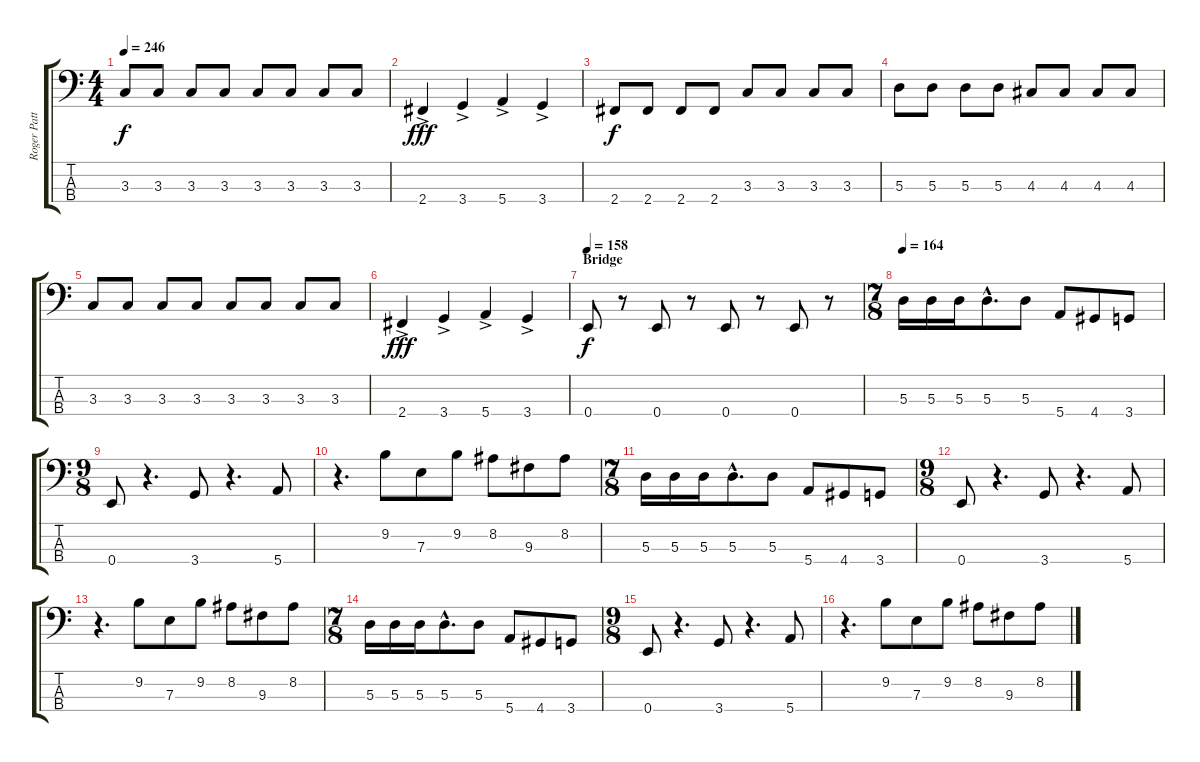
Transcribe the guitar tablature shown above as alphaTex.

\track ("Roger Patterson" "Roger Patt") {instrument electricbassfinger}
\staff {score tabs}
\tuning (G2 D2 A1 E1) {hide}
\ts (4 4)
\tempo 246
\clef f4
\ks c
3.3.8{dy f} 3.3.8 3.3.8 3.3.8 3.3.8 3.3.8 3.3.8 3.3.8 |
2.4{ac}.4{dy fff} 3.4{ac}.4 5.4{ac}.4 3.4{ac}.4 |
2.4.8{dy f} 2.4.8 2.4.8 2.4.8 3.3.8 3.3.8 3.3.8 3.3.8 |
5.3.8 5.3.8 5.3.8 5.3.8 4.3.8 4.3.8 4.3.8 4.3.8 |
3.3.8 3.3.8 3.3.8 3.3.8 3.3.8 3.3.8 3.3.8 3.3.8 |
2.4{ac}.4{dy fff} 3.4{ac}.4 5.4{ac}.4 3.4{ac}.4 |
\section ("" "Bridge")
\tempo 158
0.4.8{dy f} r.8 0.4.8 r.8 0.4.8 r.8 0.4.8 r.8 |
\ts (7 8)
\tempo 164
5.3.16 5.3.16 5.3.16 5.3{hac}.8{d} 5.3.8 5.4.8 4.4.8 3.4.8 |
\ts (9 8)
0.4.8 r.4{d} 3.4.8 r.4{d} 5.4.8 |
r.4{d} 9.2.8 7.3.8 9.2.8 8.2.8 9.3.8 8.2.8 |
\ts (7 8)
5.3.16 5.3.16 5.3.16 5.3{hac}.8{d} 5.3.8 5.4.8 4.4.8 3.4.8 |
\ts (9 8)
0.4.8 r.4{d} 3.4.8 r.4{d} 5.4.8 |
r.4{d} 9.2.8 7.3.8 9.2.8 8.2.8 9.3.8 8.2.8 |
\ts (7 8)
5.3.16 5.3.16 5.3.16 5.3{hac}.8{d} 5.3.8 5.4.8 4.4.8 3.4.8 |
\ts (9 8)
0.4.8 r.4{d} 3.4.8 r.4{d} 5.4.8 |
r.4{d} 9.2.8 7.3.8 9.2.8 8.2.8 9.3.8 8.2.8
